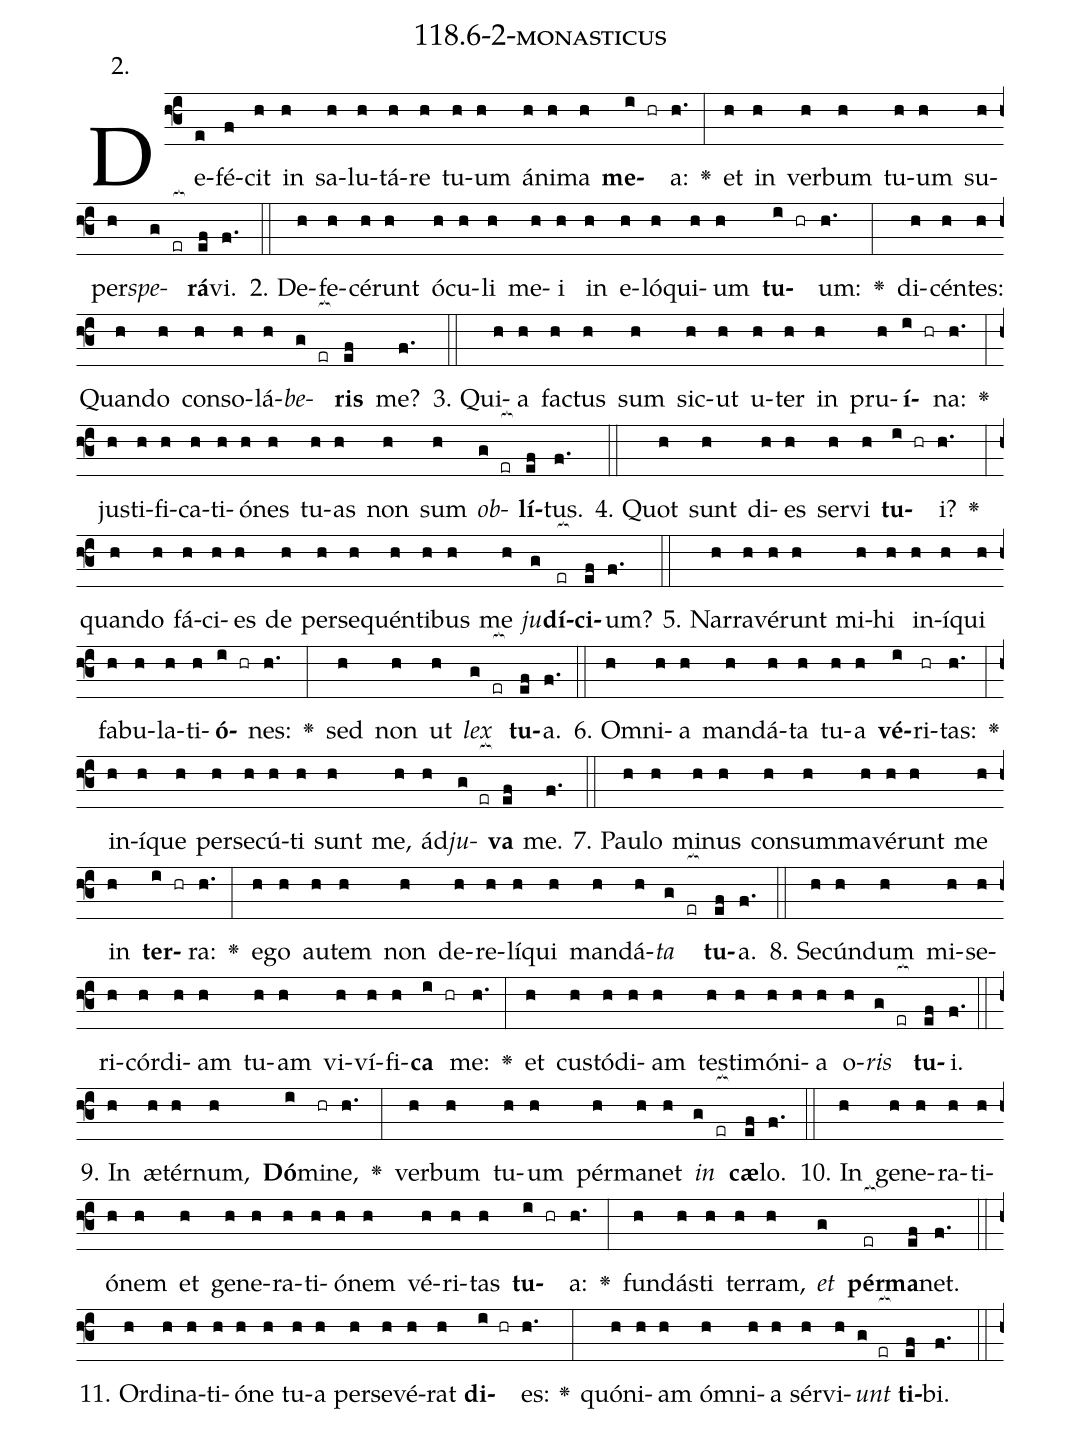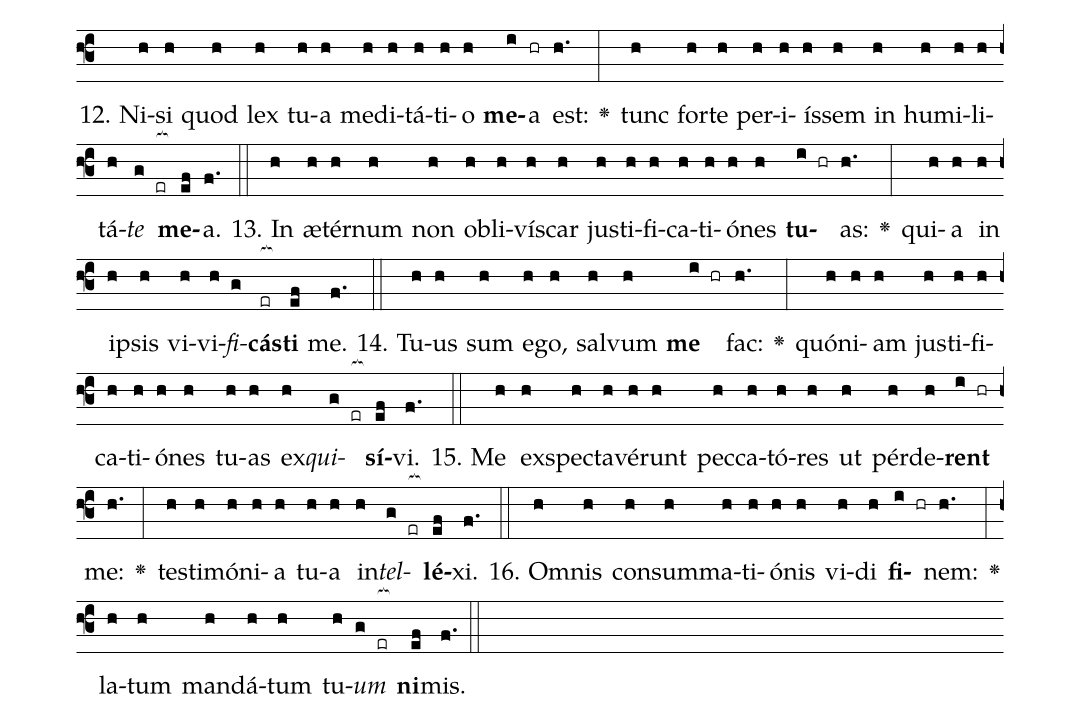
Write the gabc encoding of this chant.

name: 118.6-2-monasticus;
annotation: 2.;
%%
(f3)De(e)fé(f)cit(h) in(h) sa(h)lu(h)tá(h)re(h) tu(h)um(h) á(h)ni(h)ma(h) <b>me</b>(i hr)a:(h.) <v>\greheightstar</v>(:) et(h) in(h) ver(h)bum(h) tu(h)um(h) su(h)per(h)<i>spe</i>(g er[ocb:1{])<b>rá</b>(ef[ocb:0}])vi.(f.) (::)
2. De(h)fe(h)cé(h)runt(h) ó(h)cu(h)li(h) me(h)i(h) in(h) e(h)ló(h)qui(h)um(h) <b>tu</b>(i hr)um:(h.) <v>\greheightstar</v>(:) di(h)cén(h)tes:(h) Quan(h)do(h) con(h)so(h)lá(h)<i>be</i>(g er[ocb:1{])<b>ris</b>(ef[ocb:0}]) me?(f.) (::)
3. Qui(h)a(h) fac(h)tus(h) sum(h) sic(h)ut(h) u(h)ter(h) in(h) pru(h)<b>í</b>(i hr)na:(h.) <v>\greheightstar</v>(:) jus(h)ti(h)fi(h)ca(h)ti(h)ó(h)nes(h) tu(h)as(h) non(h) sum(h) <i>ob</i>(g er[ocb:1{])<b>lí</b>(ef[ocb:0}])tus.(f.) (::)
4. Quot(h) sunt(h) di(h)es(h) ser(h)vi(h) <b>tu</b>(i hr)i?(h.) <v>\greheightstar</v>(:) quan(h)do(h) fá(h)ci(h)es(h) de(h) per(h)se(h)quén(h)ti(h)bus(h) me(h) <i>ju</i>(g)<b>dí</b>(er[ocb:1{])<b>ci</b>(ef[ocb:0}])um?(f.) (::)
5. Nar(h)ra(h)vé(h)runt(h) mi(h)hi(h) in(h)í(h)qui(h) fa(h)bu(h)la(h)ti(h)<b>ó</b>(i hr)nes:(h.) <v>\greheightstar</v>(:) sed(h) non(h) ut(h) <i>lex</i>(g er[ocb:1{]) <b>tu</b>(ef[ocb:0}])a.(f.) (::)
6. Om(h)ni(h)a(h) man(h)dá(h)ta(h) tu(h)a(h) <b>vé</b>(i)ri(hr)tas:(h.) <v>\greheightstar</v>(:) in(h)í(h)que(h) per(h)se(h)cú(h)ti(h) sunt(h) me,(h) ád(h)<i>ju</i>(g er[ocb:1{])<b>va</b>(ef[ocb:0}]) me.(f.) (::)
7. Pau(h)lo(h) mi(h)nus(h) con(h)sum(h)ma(h)vé(h)runt(h) me(h) in(h) <b>ter</b>(i hr)ra:(h.) <v>\greheightstar</v>(:) e(h)go(h) au(h)tem(h) non(h) de(h)re(h)lí(h)qui(h) man(h)dá(h)<i>ta</i>(g er[ocb:1{]) <b>tu</b>(ef[ocb:0}])a.(f.) (::)
8. Se(h)cún(h)dum(h) mi(h)se(h)ri(h)cór(h)di(h)am(h) tu(h)am(h) vi(h)ví(h)fi(h)<b>ca</b>(i hr) me:(h.) <v>\greheightstar</v>(:) et(h) cus(h)tó(h)di(h)am(h) tes(h)ti(h)mó(h)ni(h)a(h) o(h)<i>ris</i>(g er[ocb:1{]) <b>tu</b>(ef[ocb:0}])i.(f.) (::)
9. In(h) æ(h)tér(h)num,(h) <b>Dó</b>(i)mi(hr)ne,(h.) <v>\greheightstar</v>(:) ver(h)bum(h) tu(h)um(h) pér(h)ma(h)net(h) <i>in</i>(g er[ocb:1{]) <b>cæ</b>(ef[ocb:0}])lo.(f.) (::)
10. In(h) ge(h)ne(h)ra(h)ti(h)ó(h)nem(h) et(h) ge(h)ne(h)ra(h)ti(h)ó(h)nem(h) vé(h)ri(h)tas(h) <b>tu</b>(i hr)a:(h.) <v>\greheightstar</v>(:) fun(h)dás(h)ti(h) ter(h)ram,(h) <i>et</i>(g) <b>pér</b>(er[ocb:1{])<b>ma</b>(ef[ocb:0}])net.(f.) (::)
11. Or(h)di(h)na(h)ti(h)ó(h)ne(h) tu(h)a(h) per(h)se(h)vé(h)rat(h) <b>di</b>(i hr)es:(h.) <v>\greheightstar</v>(:) quón(h)i(h)am(h) óm(h)ni(h)a(h) sér(h)vi(h)<i>unt</i>(g er[ocb:1{]) <b>ti</b>(ef[ocb:0}])bi.(f.) (::)
12. Ni(h)si(h) quod(h) lex(h) tu(h)a(h) me(h)di(h)tá(h)ti(h)o(h) <b>me</b>(i)a(hr) est:(h.) <v>\greheightstar</v>(:) tunc(h) for(h)te(h) per(h)i(h)ís(h)sem(h) in(h) hu(h)mi(h)li(h)tá(h)<i>te</i>(g er[ocb:1{]) <b>me</b>(ef[ocb:0}])a.(f.) (::)
13. In(h) æ(h)tér(h)num(h) non(h) ob(h)li(h)vís(h)car(h) jus(h)ti(h)fi(h)ca(h)ti(h)ó(h)nes(h) <b>tu</b>(i hr)as:(h.) <v>\greheightstar</v>(:) qui(h)a(h) in(h) ip(h)sis(h) vi(h)vi(h)<i>fi</i>(g)<b>cás</b>(er[ocb:1{])<b>ti</b>(ef[ocb:0}]) me.(f.) (::)
14. Tu(h)us(h) sum(h) e(h)go,(h) sal(h)vum(h) <b>me</b>(i hr) fac:(h.) <v>\greheightstar</v>(:) quón(h)i(h)am(h) jus(h)ti(h)fi(h)ca(h)ti(h)ó(h)nes(h) tu(h)as(h) ex(h)<i>qui</i>(g er[ocb:1{])<b>sí</b>(ef[ocb:0}])vi.(f.) (::)
15. Me(h) ex(h)spec(h)ta(h)vé(h)runt(h) pec(h)ca(h)tó(h)res(h) ut(h) pér(h)de(h)<b>rent</b>(i hr) me:(h.) <v>\greheightstar</v>(:) tes(h)ti(h)mó(h)ni(h)a(h) tu(h)a(h) in(h)<i>tel</i>(g er[ocb:1{])<b>lé</b>(ef[ocb:0}])xi.(f.) (::)
16. Om(h)nis(h) con(h)sum(h)ma(h)ti(h)ó(h)nis(h) vi(h)di(h) <b>fi</b>(i hr)nem:(h.) <v>\greheightstar</v>(:) la(h)tum(h) man(h)dá(h)tum(h) tu(h)<i>um</i>(g er[ocb:1{]) <b>ni</b>(ef[ocb:0}])mis.(f.) (::)
